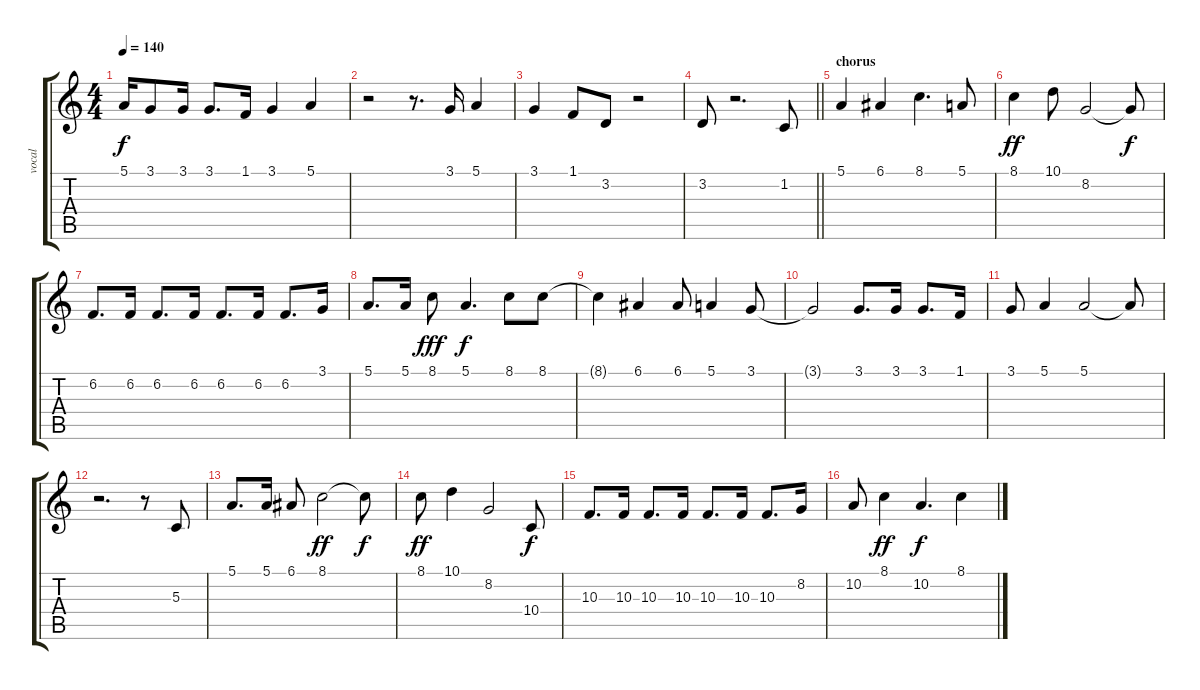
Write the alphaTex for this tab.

\track ("vocal" "vocal") {instrument vibraphone}
\staff {score tabs}
\tuning (E4 B3 G3 D3 A2 E2) {hide}
\ts (4 4)
\tempo 140
\clef g2
\ks c
5.1.16{dy f} 3.1.8 3.1.16 3.1.8{d} 1.1.16 3.1.4 5.1.4 |
r.2 r.8{d} 3.1.16 5.1.4 |
3.1.4 1.1.8 3.2.8 r.2 |
\barLineRight lightlight
3.2.8 r.2{d} 1.2.8 |
\section ("" "chorus")
5.1.4 6.1.4 8.1.4{d} 5.1.8 |
8.1.4{dy ff} 10.1.8 8.2.2 8.2{t}.8{dy f} |
6.2.8{d} 6.2.16 6.2.8{d} 6.2.16 6.2.8{d} 6.2.16 6.2.8{d} 3.1.16 |
5.1.8{d} 5.1.16 8.1.8{dy fff} 5.1.4{d dy f} 8.1.8 8.1.8 |
8.1{t}.4 6.1.4 6.1.8 5.1.4 3.1.8 |
3.1{t}.2 3.1.8{d} 3.1.16 3.1.8{d} 1.1.16 |
3.1.8 5.1.4 5.1.2 5.1{t}.8 |
r.2{d} r.8 5.3.8 |
5.1.8{d} 5.1.16 6.1.8 8.1.2{dy ff} 8.1{t}.8{dy f} |
8.1.8{dy ff} 10.1.4 8.2.2 10.4.8{dy f} |
10.3.8{d} 10.3.16 10.3.8{d} 10.3.16 10.3.8{d} 10.3.16 10.3.8{d} 8.2.16 |
10.2.8 8.1.4{dy ff} 10.2.4{d dy f} 8.1.4
